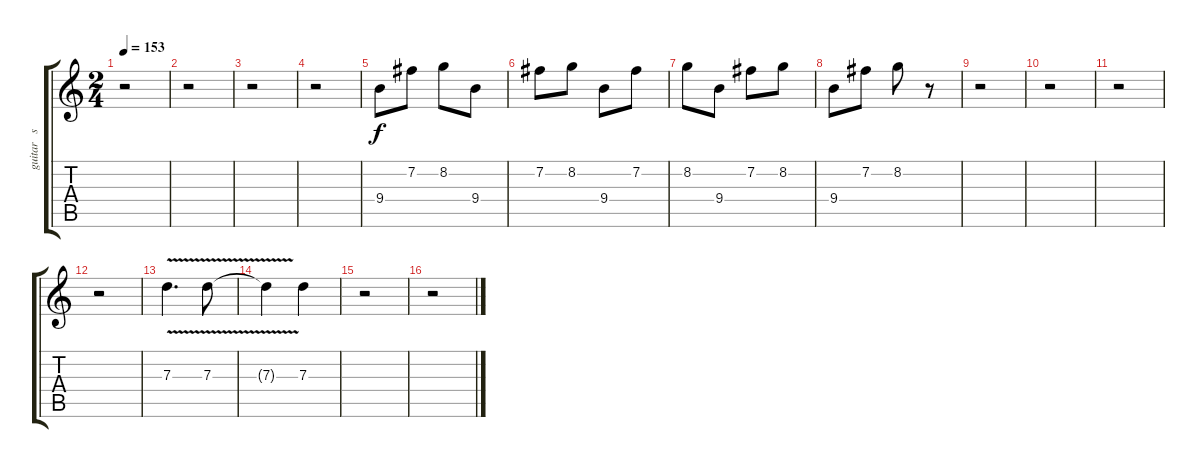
\track ("guitar   solo    left" "guitar   s") {instrument overdrivenguitar}
\staff {score tabs}
\tuning (E4 B3 G3 D3 A2 E2) {hide}
\ts (2 4)
\tempo 153
\clef g2
\ks c
r.2{dy f} |
r.2 |
r.2 |
r.2 |
9.4.8 7.2.8 8.2.8 9.4.8 |
7.2.8 8.2.8 9.4.8 7.2.8 |
8.2.8 9.4.8 7.2.8 8.2.8 |
9.4.8 7.2.8 8.2.8 r.8 |
r.2 |
r.2 |
r.2 |
r.2 |
7.3{v}.4{d} 7.3{v}.8 |
7.3{t}.4 7.3.4 |
r.2 |
r.2
